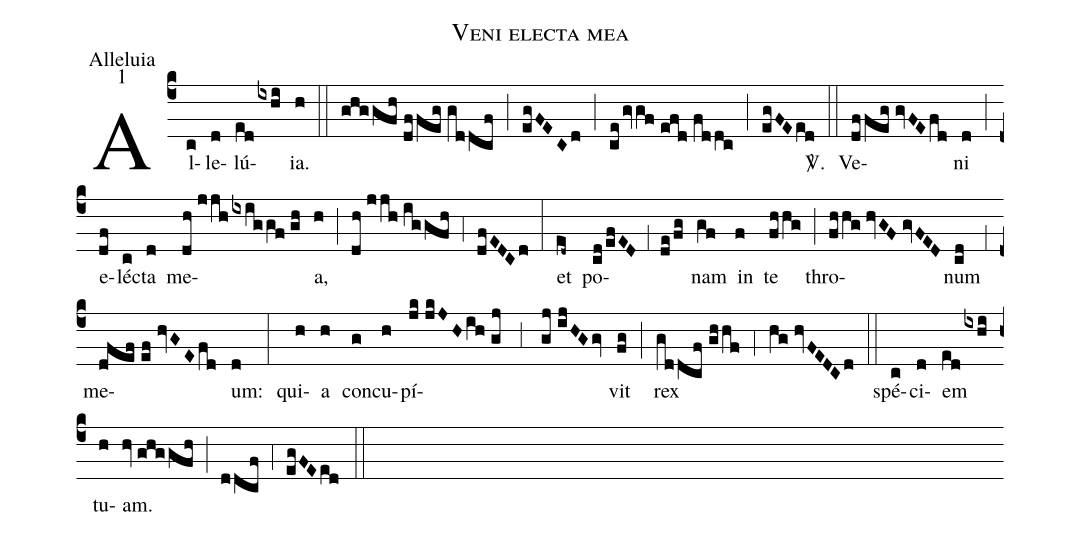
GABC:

name:Veni electa mea;
office-part:Alleluia;
mode:1;
%%
(c4) Al(c)le(d)lú(ed/ixhi)ia.(h) (::) (ghggfh//dffeg//gddcf) (;) (egFECd) (;) (ce/gvgf//efd//fddc) (;) (egFE/ed) <sp>V/</sp>.(::) Ve(dffeg//gvFE/fd)ni(d) (;) e(df)lé(c)cta(d) me(dh//jjh/ixiggf//gh)a,(h) (;) (dh//jjh//iggfh) (;4) (dfEDCd) (:) et(ed~) po(cd/efED;1de/fg)nam(gf) in(f) te(fhhg) (;) thro(fhhg//hvGF//gvFED)num(cd) (;1) me(dfef//ef//hvGE/fd)um:(d) (:) qui(h)a(h) con(g)cu(h)pí(jk//jkJH/ih//gj;3gj//ijHG/gv)vit(fg) (;) rex(gddcf//ghhf) (;4) (hg//hvFEDCd) (::) spé(c)ci(d)em(ed/ixhi) tu(h)am.(hv//ghggfh) (;) (ddcf) (;4) (egFEed) (::)
